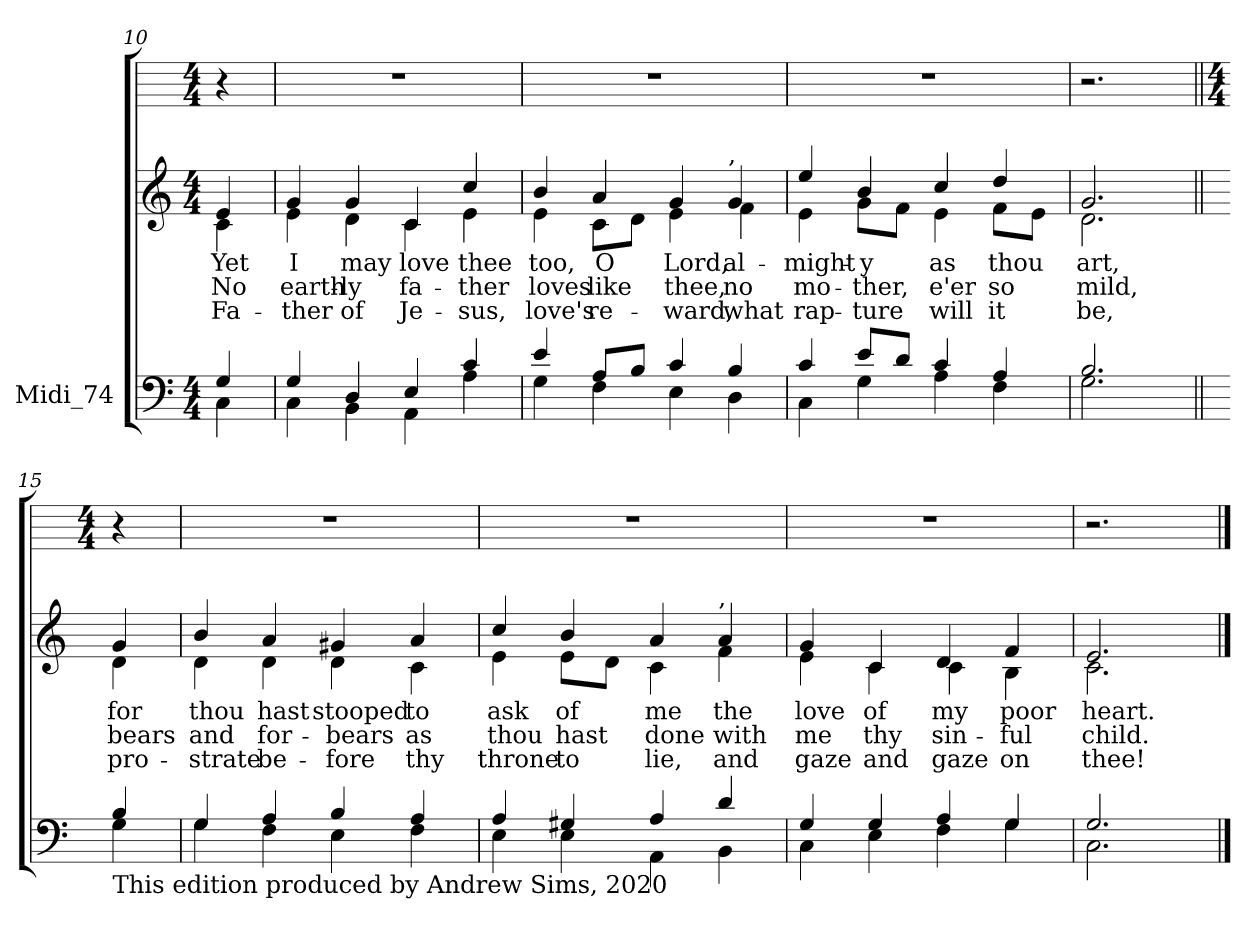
**kern	**kern	**text	**text	**text	**kern
*part3	*part2	*part2	*part2	*part2	*part1
*staff3	*staff2	*staff2	*staff2	*staff2	*staff1
*I"Midi_74	*	*	*	*	*
!!LO:LB:g=z
*clefF4	*clefG2	*	*	*	*
*k[]	*k[]	*	*	*	*
*C:	*C:	*	*	*	*
*M4/4	*M4/4	*	*	*	*M4/4
=10	=10	=10	=10	=10	=10
*^	*	*	*	*	*
!	!	!	!LO:LY:b	!LO:LY:b	!LO:LY:b	!
*	*	*^	*	*	*	*
4G/	4C\	4e/	4c\	Yet	No	Fa-	4r
=11	=11	=11	=11	=11	=11	=11	=11
!	!	!	!	!LO:LY:b	!LO:LY:b	!LO:LY:b	!
4G/	4C\	4g/	4e\	-I	earth-	-ther	1r
!	!	!	!	!LO:LY:b	!LO:LY:b	!LO:LY:b	!
4D/	4BB\	4g/	4d\	may	ly	of	.
!	!	!	!	!LO:LY:b	!LO:LY:b	!LO:LY:b	!
4E/	4AA\	4c/	4c\	love	fa-	-Je-	.
!	!	!	!	!LO:LY:b	!LO:LY:b	!LO:LY:b	!
4c/	4A\	4cc/	4e\	-thee	ther	sus,	.
=12	=12	=12	=12	=12	=12	=12	=12
!	!	!	!	!LO:LY:b	!LO:LY:b	!LO:LY:b	!
4e/	4G\	4b/	4e\	too,	loves	love's	1r
!	!	!	!	!LO:LY:b	!LO:LY:b	!LO:LY:b	!
8A/L	4F\	4a/	8c\L	O	like	re-	.
8B/J	.	.	8d\J	.	.	.	.
!	!	!	!	!LO:LY:b	!LO:LY:b	!LO:LY:b	!
4c/	4E\	4g/	4e\	-Lord,	thee,	ward,	.
!	!	!LO:TX:a:t=,	!	!	!	!	!
!	!	!	!	!LO:LY:b	!LO:LY:b	!LO:LY:b	!
4B/	4D\	4g/	4f\	al-	-no	what	.
=13	=13	=13	=13	=13	=13	=13	=13
!	!	!	!	!LO:LY:b	!LO:LY:b	!LO:LY:b	!
4c/	4C\	4ee/	4e\	might-	-mo-	-rap-	1r
!	!	!	!	!LO:LY:b	!LO:LY:b	!LO:LY:b	!
8e/L	4G\	4b/	8g\L	-y	ther,	ture	.
8d/J	.	.	8f\J	.	.	.	.
!	!	!	!	!LO:LY:b	!LO:LY:b	!LO:LY:b	!
4c/	4A\	4cc/	4e\	as	e'er	will	.
!	!	!	!	!LO:LY:b	!LO:LY:b	!LO:LY:b	!
4A/	4F\	4dd/	8f\L	thou	so	it	.
.	.	.	8e\J	.	.	.	.
=14	=14	=14	=14	=14	=14	=14	=14
!	!	!	!	!LO:LY:b	!LO:LY:b	!LO:LY:b	!
2.B/	2.G\	2.g/	2.d\	art,	mild,	be,	2.r
!!LO:LB:g=z
=15||	=15||	=15||	=15||	=15||	=15||	=15||	=15||
*	*	*	*	*	*	*	*M4/4
!LO:TX:b:t=This edition produced by Andrew Sims, 2020	!	!	!	!	!	!	!
!	!	!	!	!LO:LY:b	!LO:LY:b	!LO:LY:b	!
4B/	4G\	4g/	4d\	for	bears	pro-	4r
=16	=16	=16	=16	=16	=16	=16	=16
!	!	!	!	!LO:LY:b	!LO:LY:b	!LO:LY:b	!
4G/	4G\	4b/	4d\	-thou	and	strate	1r
!	!	!	!	!LO:LY:b	!LO:LY:b	!LO:LY:b	!
4A/	4F\	4a/	4d\	hast	for-	-be-	.
!	!	!	!	!LO:LY:b	!LO:LY:b	!LO:LY:b	!
4B/	4E\	4g#X/	4d\	-stooped	bears	fore	.
!	!	!	!	!LO:LY:b	!LO:LY:b	!LO:LY:b	!
4A/	4F\	4a/	4c\	to	as	thy	.
=17	=17	=17	=17	=17	=17	=17	=17
!	!	!	!	!LO:LY:b	!LO:LY:b	!LO:LY:b	!
4A/	4E\	4cc/	4e\	ask	thou	throne	1r
!	!	!	!	!LO:LY:b	!LO:LY:b	!LO:LY:b	!
4G#X/	4E\	4b/	8e\L	of	hast	to	.
.	.	.	8d\J	.	.	.	.
!	!	!	!	!LO:LY:b	!LO:LY:b	!LO:LY:b	!
4A/	4AA\	4a/	4c\	me	done	lie,	.
!	!	!LO:TX:a:t=,	!	!	!	!	!
!	!	!	!	!LO:LY:b	!LO:LY:b	!LO:LY:b	!
4d/	4BB\	4a/	4f\	the	with	and	.
=18	=18	=18	=18	=18	=18	=18	=18
!	!	!	!	!LO:LY:b	!LO:LY:b	!LO:LY:b	!
4G/	4C\	4g/	4e\	love	me	gaze	1r
!	!	!	!	!LO:LY:b	!LO:LY:b	!LO:LY:b	!
4G/	4E\	4c/	4c\	of	thy	and	.
!	!	!	!	!LO:LY:b	!LO:LY:b	!LO:LY:b	!
4A/	4F\	4d/	4c\	my	sin-	-gaze	.
!	!	!	!	!LO:LY:b	!LO:LY:b	!LO:LY:b	!
4G/	4G\	4f/	4B\	poor	ful	on	.
=19	=19	=19	=19	=19	=19	=19	=19
!	!	!	!	!LO:LY:b	!LO:LY:b	!LO:LY:b	!
2.G/	2.C\	2.e/	2.c\	heart.	child.	thee!	2.r
*v	*v	*	*	*	*	*	*
*	*v	*v	*	*	*	*
==	==	==	==	==	==
*-	*-	*-	*-	*-	*-
